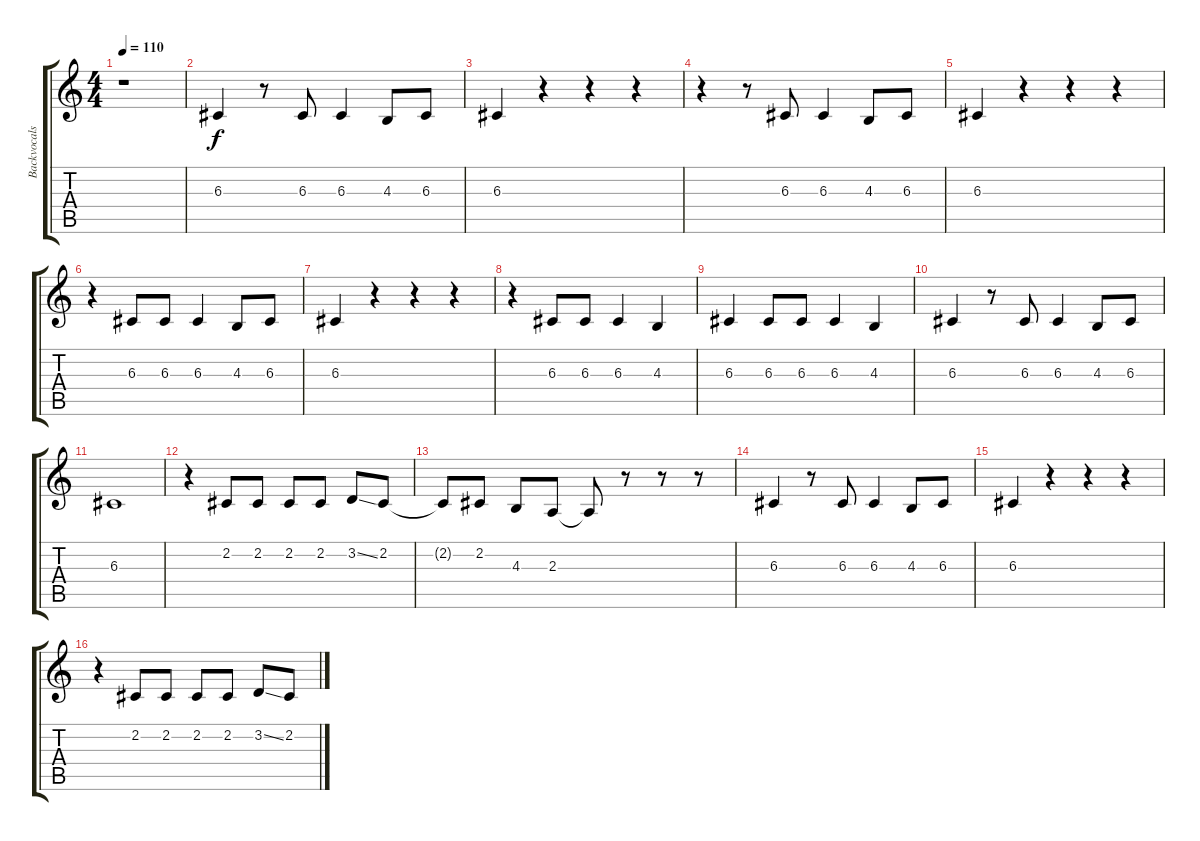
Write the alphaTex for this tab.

\track ("Backvocals (Mike Shinoda)" "Backvocals") {instrument harmonica}
\staff {score tabs}
\tuning (E4 B3 G3 D3 A2 E2) {hide}
\ts (4 4)
\tempo 110
\clef g2
\ks c
r.1{dy f} |
6.3.4{volume 13 instrument harmonica} r.8 6.3.8 6.3.4 4.3.8 6.3.8 |
6.3.4 r.4 r.4 r.4 |
r.4 r.8 6.3.8 6.3.4 4.3.8 6.3.8 |
6.3.4 r.4 r.4 r.4 |
r.4 6.3.8 6.3.8 6.3.4 4.3.8 6.3.8 |
6.3.4 r.4 r.4 r.4 |
r.4 6.3.8 6.3.8 6.3.4 4.3.4 |
6.3.4 6.3.8 6.3.8 6.3.4 4.3.4 |
6.3.4 r.8 6.3.8 6.3.4 4.3.8 6.3.8 |
6.3.1 |
r.4{volume 16 instrument flute} 2.2.8 2.2.8 2.2.8 2.2.8 3.2{ss}.8 2.2.8 |
2.2{t}.8 2.2.8 4.3.8 2.3.8 2.3{t}.8 r.8 r.8 r.8 |
6.3.4{volume 13 instrument harmonica} r.8 6.3.8 6.3.4 4.3.8 6.3.8 |
6.3.4 r.4 r.4 r.4 |
r.4{volume 16 instrument flute} 2.2.8 2.2.8 2.2.8 2.2.8 3.2{ss}.8 2.2.8
